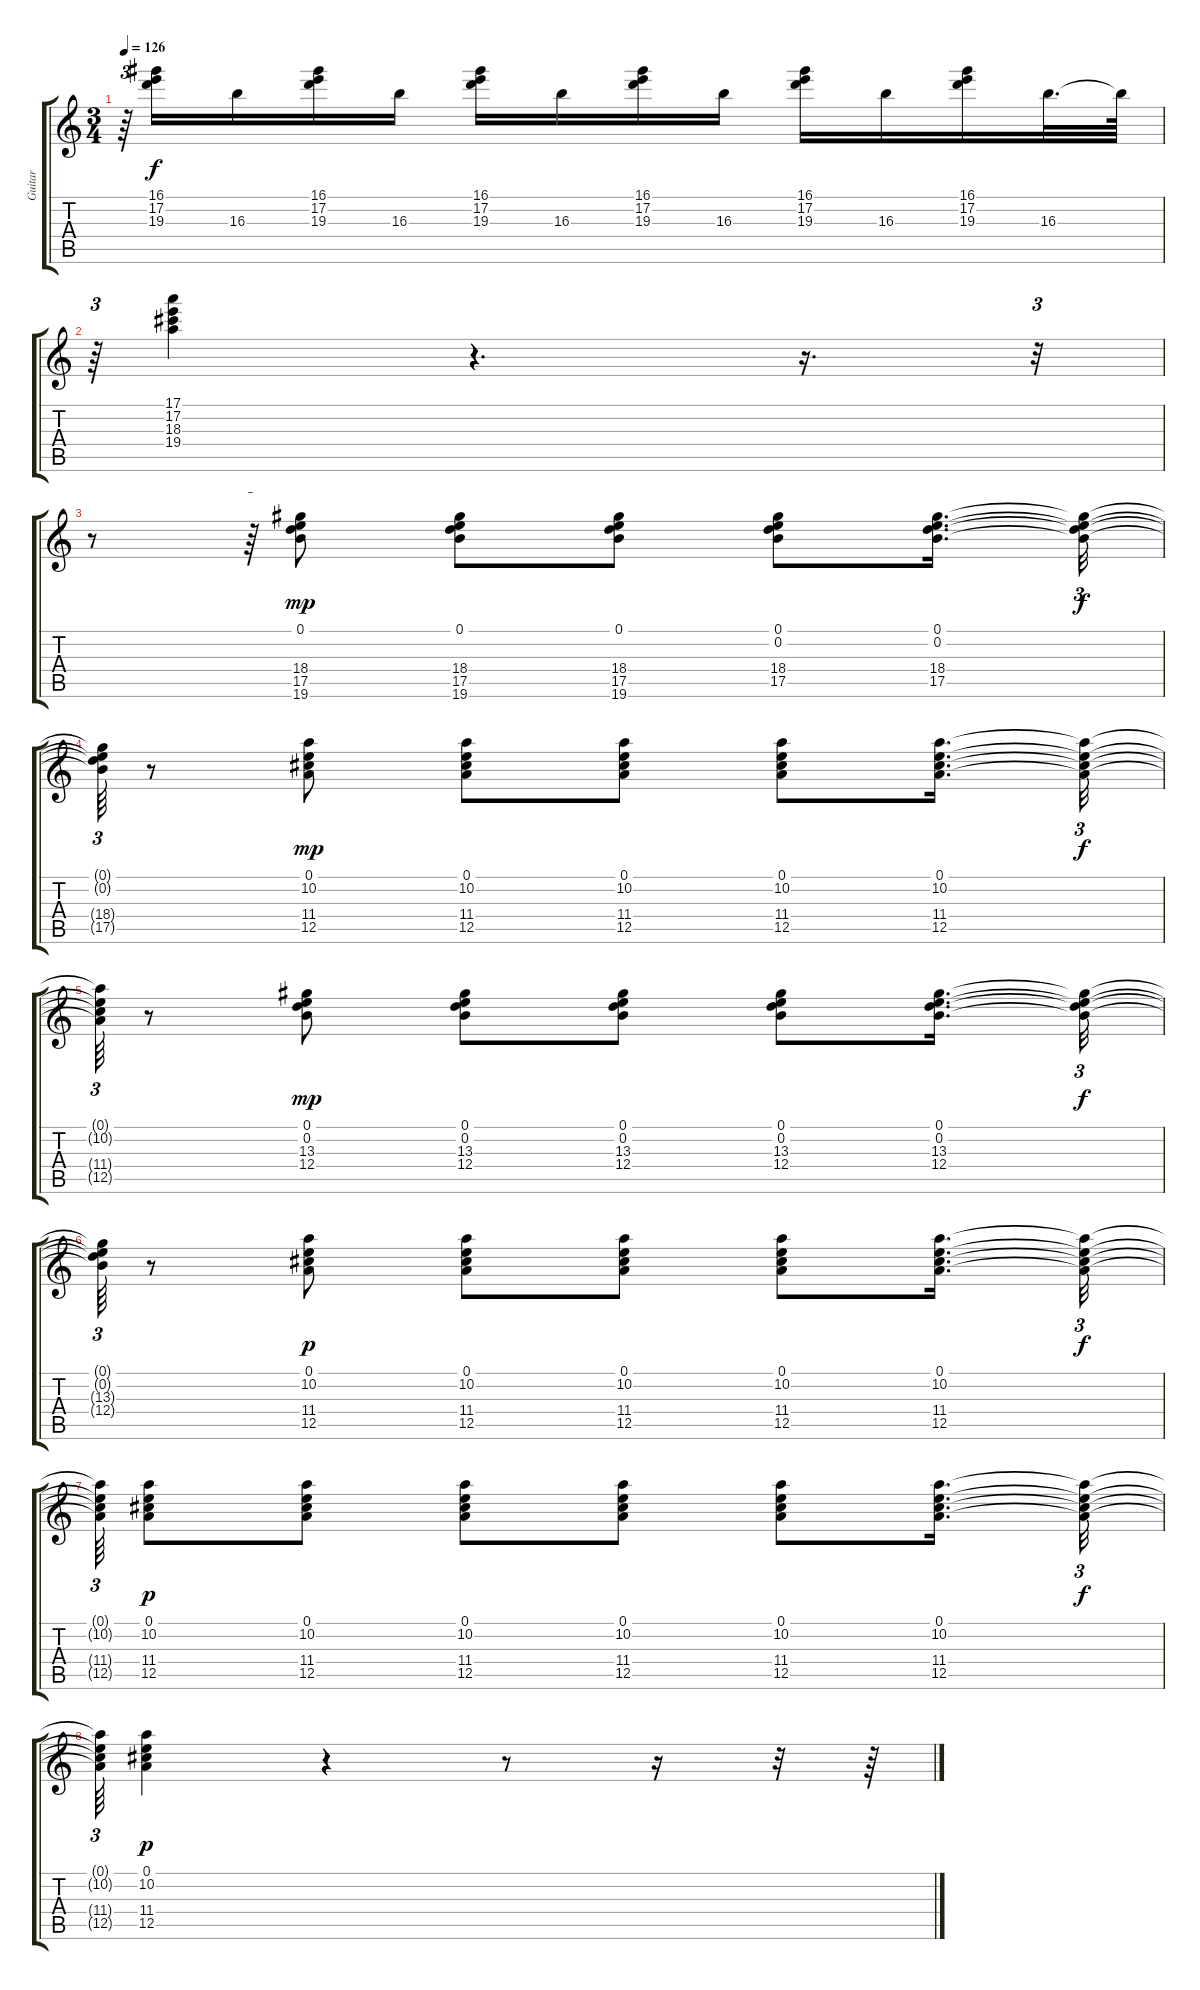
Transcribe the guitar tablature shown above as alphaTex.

\track ("Guitar" "Guitar") {instrument acousticguitarnylon}
\staff {score tabs}
\tuning (E4 B3 G3 D3 A2 E2) {hide}
\ts (3 4)
\tempo 126
\clef g2
\ks c
r.64{tu (3 2) dy f} (16.1 17.2 19.3).16 16.3.16 (16.1 17.2 19.3).16 16.3.16 (16.1 17.2 19.3).16 16.3.16 (16.1 17.2 19.3).16 16.3.16 (16.1 17.2 19.3).16 16.3.16 (16.1 17.2 19.3).16 16.3.32{d} 16.3{t}.64 |
r.64{tu (3 2)} (17.1 17.2 18.3 19.4).4 r.4{d} r.16{d} r.32{tu (3 2)} |
r.8 r.64{tu (3 2)} (0.1 18.4 17.5 19.6).8{dy mp} (0.1 18.4 17.5 19.6).8 (0.1 18.4 17.5 19.6).8 (0.1 0.2 18.4 17.5).8 (0.1 0.2 18.4 17.5).16{d} (0.1{t} 0.2{t} 18.4{t} 17.5{t}).32{tu (3 2) dy f} |
(0.1{t} 0.2{t} 18.4{t} 17.5{t}).64{tu (3 2)} r.8 (0.1 10.2 11.4 12.5).8{dy mp} (0.1 10.2 11.4 12.5).8 (0.1 10.2 11.4 12.5).8 (0.1 10.2 11.4 12.5).8 (0.1 10.2 11.4 12.5).16{d} (0.1{t} 10.2{t} 11.4{t} 12.5{t}).32{tu (3 2) dy f} |
(0.1{t} 10.2{t} 11.4{t} 12.5{t}).64{tu (3 2)} r.8 (0.1 0.2 13.3 12.4).8{dy mp} (0.1 0.2 13.3 12.4).8 (0.1 0.2 13.3 12.4).8 (0.1 0.2 13.3 12.4).8 (0.1 0.2 13.3 12.4).16{d} (0.1{t} 0.2{t} 13.3{t} 12.4{t}).32{tu (3 2) dy f} |
(0.1{t} 0.2{t} 13.3{t} 12.4{t}).64{tu (3 2)} r.8 (0.1 10.2 11.4 12.5).8{dy p} (0.1 10.2 11.4 12.5).8 (0.1 10.2 11.4 12.5).8 (0.1 10.2 11.4 12.5).8 (0.1 10.2 11.4 12.5).16{d} (0.1{t} 10.2{t} 11.4{t} 12.5{t}).32{tu (3 2) dy f} |
(0.1{t} 10.2{t} 11.4{t} 12.5{t}).64{tu (3 2)} (0.1 10.2 11.4 12.5).8{dy p} (0.1 10.2 11.4 12.5).8 (0.1 10.2 11.4 12.5).8 (0.1 10.2 11.4 12.5).8 (0.1 10.2 11.4 12.5).8 (0.1 10.2 11.4 12.5).16{d} (0.1{t} 10.2{t} 11.4{t} 12.5{t}).32{tu (3 2) dy f} |
(0.1{t} 10.2{t} 11.4{t} 12.5{t}).64{tu (3 2)} (0.1 10.2 11.4 12.5).4{dy p} r.4 r.8 r.16 r.32 r.64
